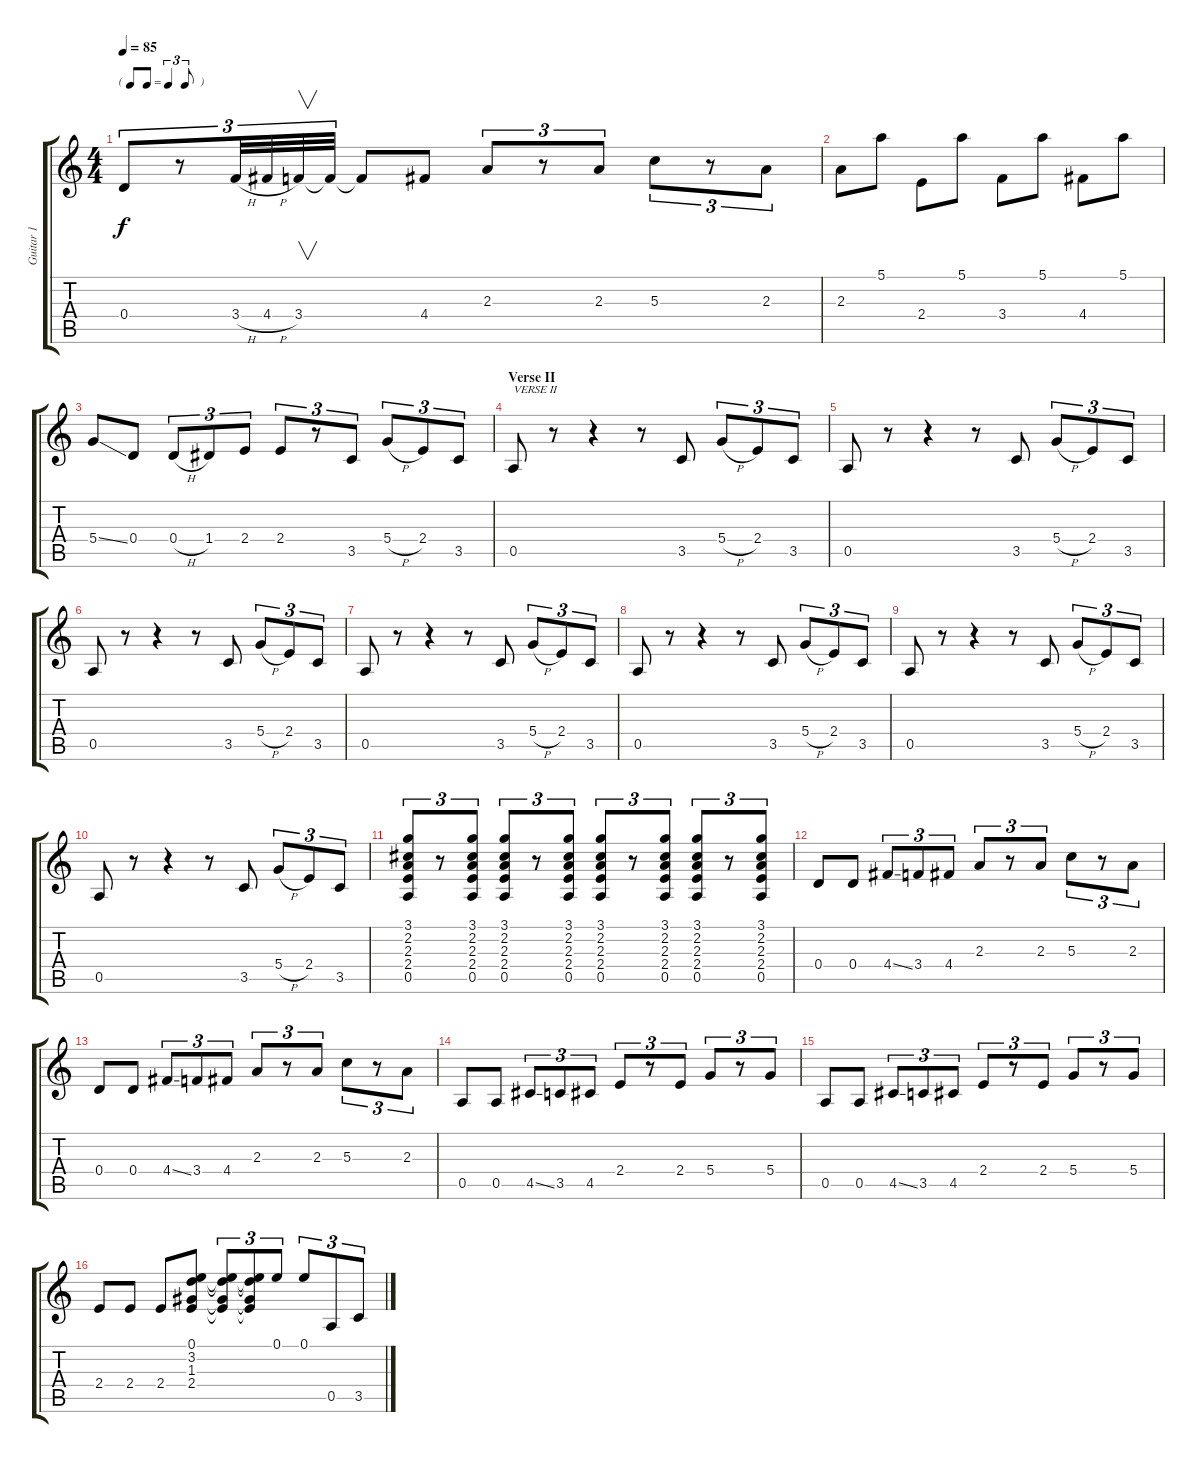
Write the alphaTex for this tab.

\track ("Guitar 1" "Guitar 1") {instrument overdrivenguitar}
\staff {score tabs}
\tuning (E4 B3 G3 D3 A2 E2) {hide}
\ts (4 4)
\tf triplet8th
\tempo 85
\clef g2
\ks c
0.4.8{tu (3 2) dy f} r.8{tu (3 2)} 3.4{h}.32{tu (3 2)} 4.4{h}.32{tu (3 2)} 3.4.32{v tu (3 2)} 3.4{t}.32{tu (3 2)} 3.4{t}.8 4.4.8 2.3.8{tu (3 2)} r.8{tu (3 2)} 2.3.8{tu (3 2)} 5.3.8{tu (3 2)} r.8{tu (3 2)} 2.3.8{tu (3 2)} |
2.3.8 5.1.8 2.4.8 5.1.8 3.4.8 5.1.8 4.4.8 5.1.8 |
5.4{ss}.8 0.4.8 0.4{h}.8{tu (3 2)} 1.4.8{tu (3 2)} 2.4.8{tu (3 2)} 2.4.8{tu (3 2)} r.8{tu (3 2)} 3.5.8{tu (3 2)} 5.4{h}.8{tu (3 2)} 2.4.8{tu (3 2)} 3.5.8{tu (3 2)} |
\section ("" "Verse II")
0.5.8{txt "VERSE II"} r.8 r.4 r.8 3.5.8 5.4{h}.8{tu (3 2)} 2.4.8{tu (3 2)} 3.5.8{tu (3 2)} |
0.5.8 r.8 r.4 r.8 3.5.8 5.4{h}.8{tu (3 2)} 2.4.8{tu (3 2)} 3.5.8{tu (3 2)} |
0.5.8 r.8 r.4 r.8 3.5.8 5.4{h}.8{tu (3 2)} 2.4.8{tu (3 2)} 3.5.8{tu (3 2)} |
0.5.8 r.8 r.4 r.8 3.5.8 5.4{h}.8{tu (3 2)} 2.4.8{tu (3 2)} 3.5.8{tu (3 2)} |
0.5.8 r.8 r.4 r.8 3.5.8 5.4{h}.8{tu (3 2)} 2.4.8{tu (3 2)} 3.5.8{tu (3 2)} |
0.5.8 r.8 r.4 r.8 3.5.8 5.4{h}.8{tu (3 2)} 2.4.8{tu (3 2)} 3.5.8{tu (3 2)} |
0.5.8 r.8 r.4 r.8 3.5.8 5.4{h}.8{tu (3 2)} 2.4.8{tu (3 2)} 3.5.8{tu (3 2)} |
(3.1 2.2 2.3 2.4 0.5).8{tu (3 2)} r.8{tu (3 2)} (3.1 2.2 2.3 2.4 0.5).8{tu (3 2)} (3.1 2.2 2.3 2.4 0.5).8{tu (3 2)} r.8{tu (3 2)} (3.1 2.2 2.3 2.4 0.5).8{tu (3 2)} (3.1 2.2 2.3 2.4 0.5).8{tu (3 2)} r.8{tu (3 2)} (3.1 2.2 2.3 2.4 0.5).8{tu (3 2)} (3.1 2.2 2.3 2.4 0.5).8{tu (3 2)} r.8{tu (3 2)} (3.1 2.2 2.3 2.4 0.5).8{tu (3 2)} |
0.4.8 0.4.8 4.4{ss}.8{tu (3 2)} 3.4.8{tu (3 2)} 4.4.8{tu (3 2)} 2.3.8{tu (3 2)} r.8{tu (3 2)} 2.3.8{tu (3 2)} 5.3.8{tu (3 2)} r.8{tu (3 2)} 2.3.8{tu (3 2)} |
0.4.8 0.4.8 4.4{ss}.8{tu (3 2)} 3.4.8{tu (3 2)} 4.4.8{tu (3 2)} 2.3.8{tu (3 2)} r.8{tu (3 2)} 2.3.8{tu (3 2)} 5.3.8{tu (3 2)} r.8{tu (3 2)} 2.3.8{tu (3 2)} |
0.5.8 0.5.8 4.5{ss}.8{tu (3 2)} 3.5.8{tu (3 2)} 4.5.8{tu (3 2)} 2.4.8{tu (3 2)} r.8{tu (3 2)} 2.4.8{tu (3 2)} 5.4.8{tu (3 2)} r.8{tu (3 2)} 5.4.8{tu (3 2)} |
0.5.8 0.5.8 4.5{ss}.8{tu (3 2)} 3.5.8{tu (3 2)} 4.5.8{tu (3 2)} 2.4.8{tu (3 2)} r.8{tu (3 2)} 2.4.8{tu (3 2)} 5.4.8{tu (3 2)} r.8{tu (3 2)} 5.4.8{tu (3 2)} |
2.4.8 2.4.8 2.4.8 (0.1 3.2 1.3 2.4).8 (0.1{t} 3.2{t} 1.3{t} 2.4{t}).8{tu (3 2)} (0.1{t} 3.2{t} 1.3{t} 2.4{t}).8{tu (3 2)} 0.1.8{tu (3 2)} 0.1.8{tu (3 2)} 0.5.8{tu (3 2)} 3.5.8{tu (3 2)}
